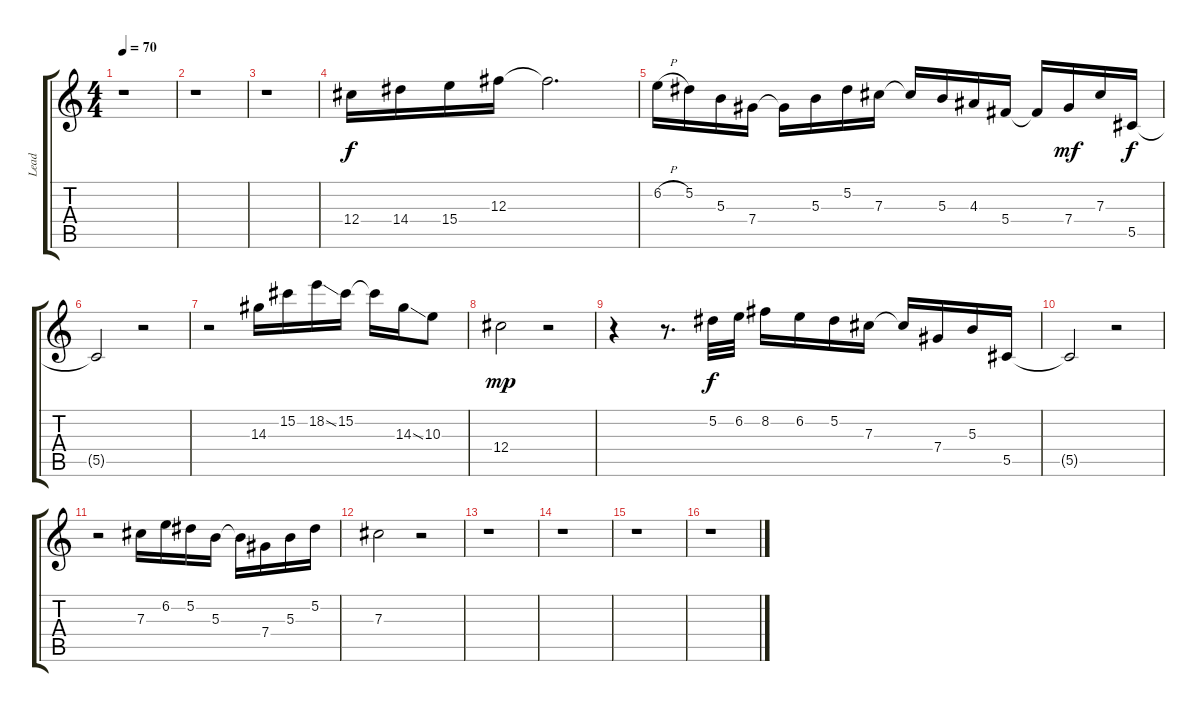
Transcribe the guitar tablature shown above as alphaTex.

\track ("Lead" "Lead") {instrument overdrivenguitar}
\staff {score tabs}
\tuning (Eb4 Bb3 Gb3 Db3 Ab2 Eb2) {hide}
\ts (4 4)
\tempo 70
\clef g2
\ks c
r.1{dy f instrument overdrivenguitar} |
r.1 |
r.1 |
12.4.16{volume 11 instrument electricguitarjazz} 14.4.16 15.4.16 12.3.16 12.3{t}.2{d} |
6.2{h}.16 5.2.16 5.3.16 7.4.16 7.4{t}.16 5.3.16 5.2.16 7.3.16 7.3{t}.16 5.3.16 4.3.16 5.4.16 5.4{t}.16 7.4.16{dy mf} 7.3.16 5.5.16{dy f} |
5.5{t}.2 r.2 |
r.2 14.3.16{volume 12 instrument electricguitarjazz} 15.2.16 18.2{ss}.16 15.2.16 15.2{t}.16 14.3{ss}.16 10.3.8 |
12.4.2{dy mp} r.2 |
r.4 r.8{d} 5.2.32{dy f} 6.2.32 8.2.16 6.2.16 5.2.16 7.3.16 7.3{t}.16 7.4.16 5.3.16 5.5.16 |
5.5{t}.2 r.2 |
r.2 7.3.16 6.2.16 5.2.16 5.3.16 5.3{t}.16 7.4.16 5.3.16 5.2.16 |
7.3.2 r.2 |
r.1{volume 16 instrument overdrivenguitar} |
r.1 |
r.1 |
r.1
